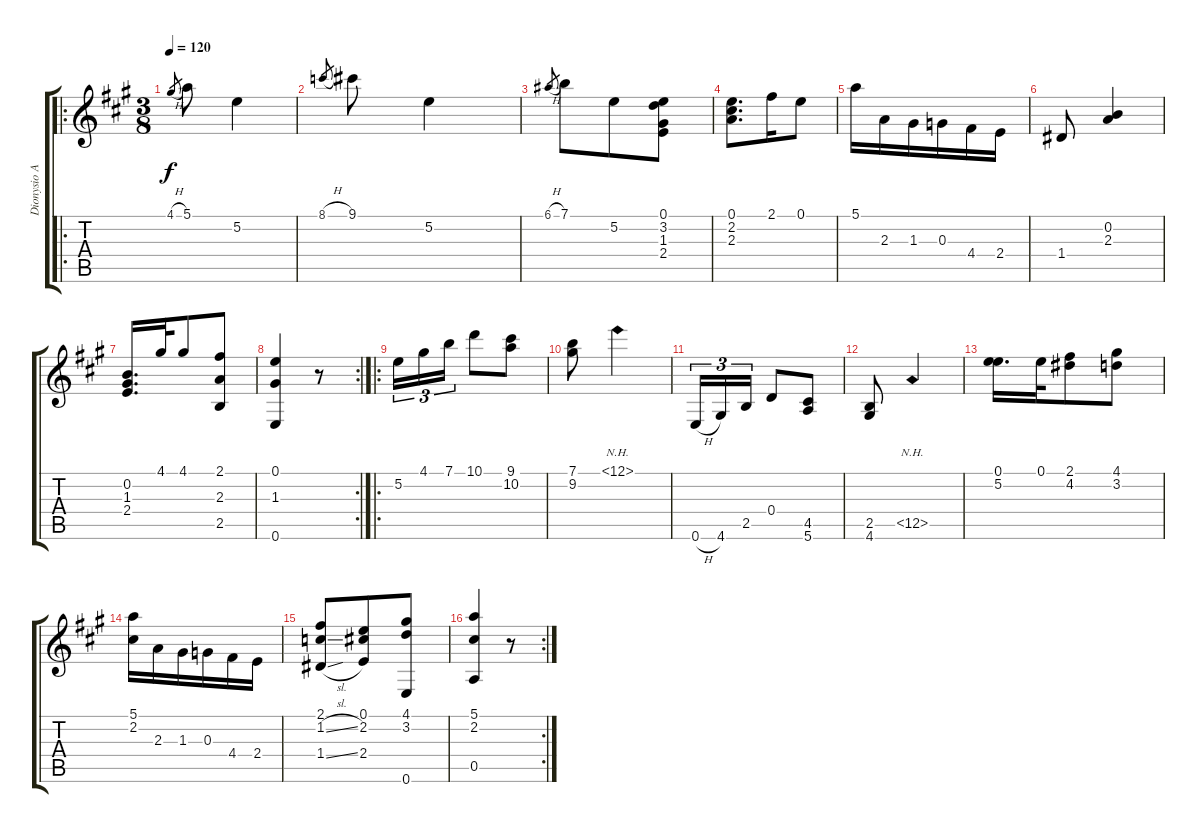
\track ("Dionysio Aguado" "Dionysio A") {instrument acousticguitarnylon}
\staff {score tabs}
\tuning (E4 B3 G3 D3 A2 E2) {hide}
\ro
\ts (3 8)
\tempo 120
\clef g2
\ks a
4.1{h}.8{gr dy f} 5.1.8 5.2.4 |
8.1{h}.8{gr} 9.1.8 5.2.4 |
6.1{h}.8{gr} 7.1.8 5.2.8 (0.1 3.2 1.3 2.4).8 |
(0.1 2.2 2.3).8{d} 2.1.16 0.1.8 |
5.1.16 2.3.16 1.3.16 0.3.16 4.4.16 2.4.16 |
1.4.8 (0.2 2.3).4 |
(0.2 1.3 2.4).16{d} 4.1.32 4.1.8 (2.1 2.3 2.5).8 |
\rc 2
(0.1 1.3 0.6).4 r.8 |
\ro
5.2.16{tu (3 2)} 4.1.16{tu (3 2)} 7.1.16{tu (3 2)} 10.1.8 (9.1 10.2).8 |
(7.1 9.2).8 12.1{nh}.4 |
0.6{h}.16{tu (3 2)} 4.6.16{tu (3 2)} 2.5.16{tu (3 2)} 0.4.8 (4.5 5.6).8 |
(2.5 4.6).8 12.5{nh}.4 |
(0.1 5.2).16{d} 0.1.32 (2.1 4.2).8 (4.1 3.2).8 |
(5.1 2.2).16 2.3.16 1.3.16 0.3.16 4.4.16 2.4.16 |
(2.1 1.2{sl} 1.4{sl}).8 (0.1 2.2 2.4).8 (4.1 3.2 0.6).8 |
\rc 2
(5.1 2.2 0.5).4 r.8
